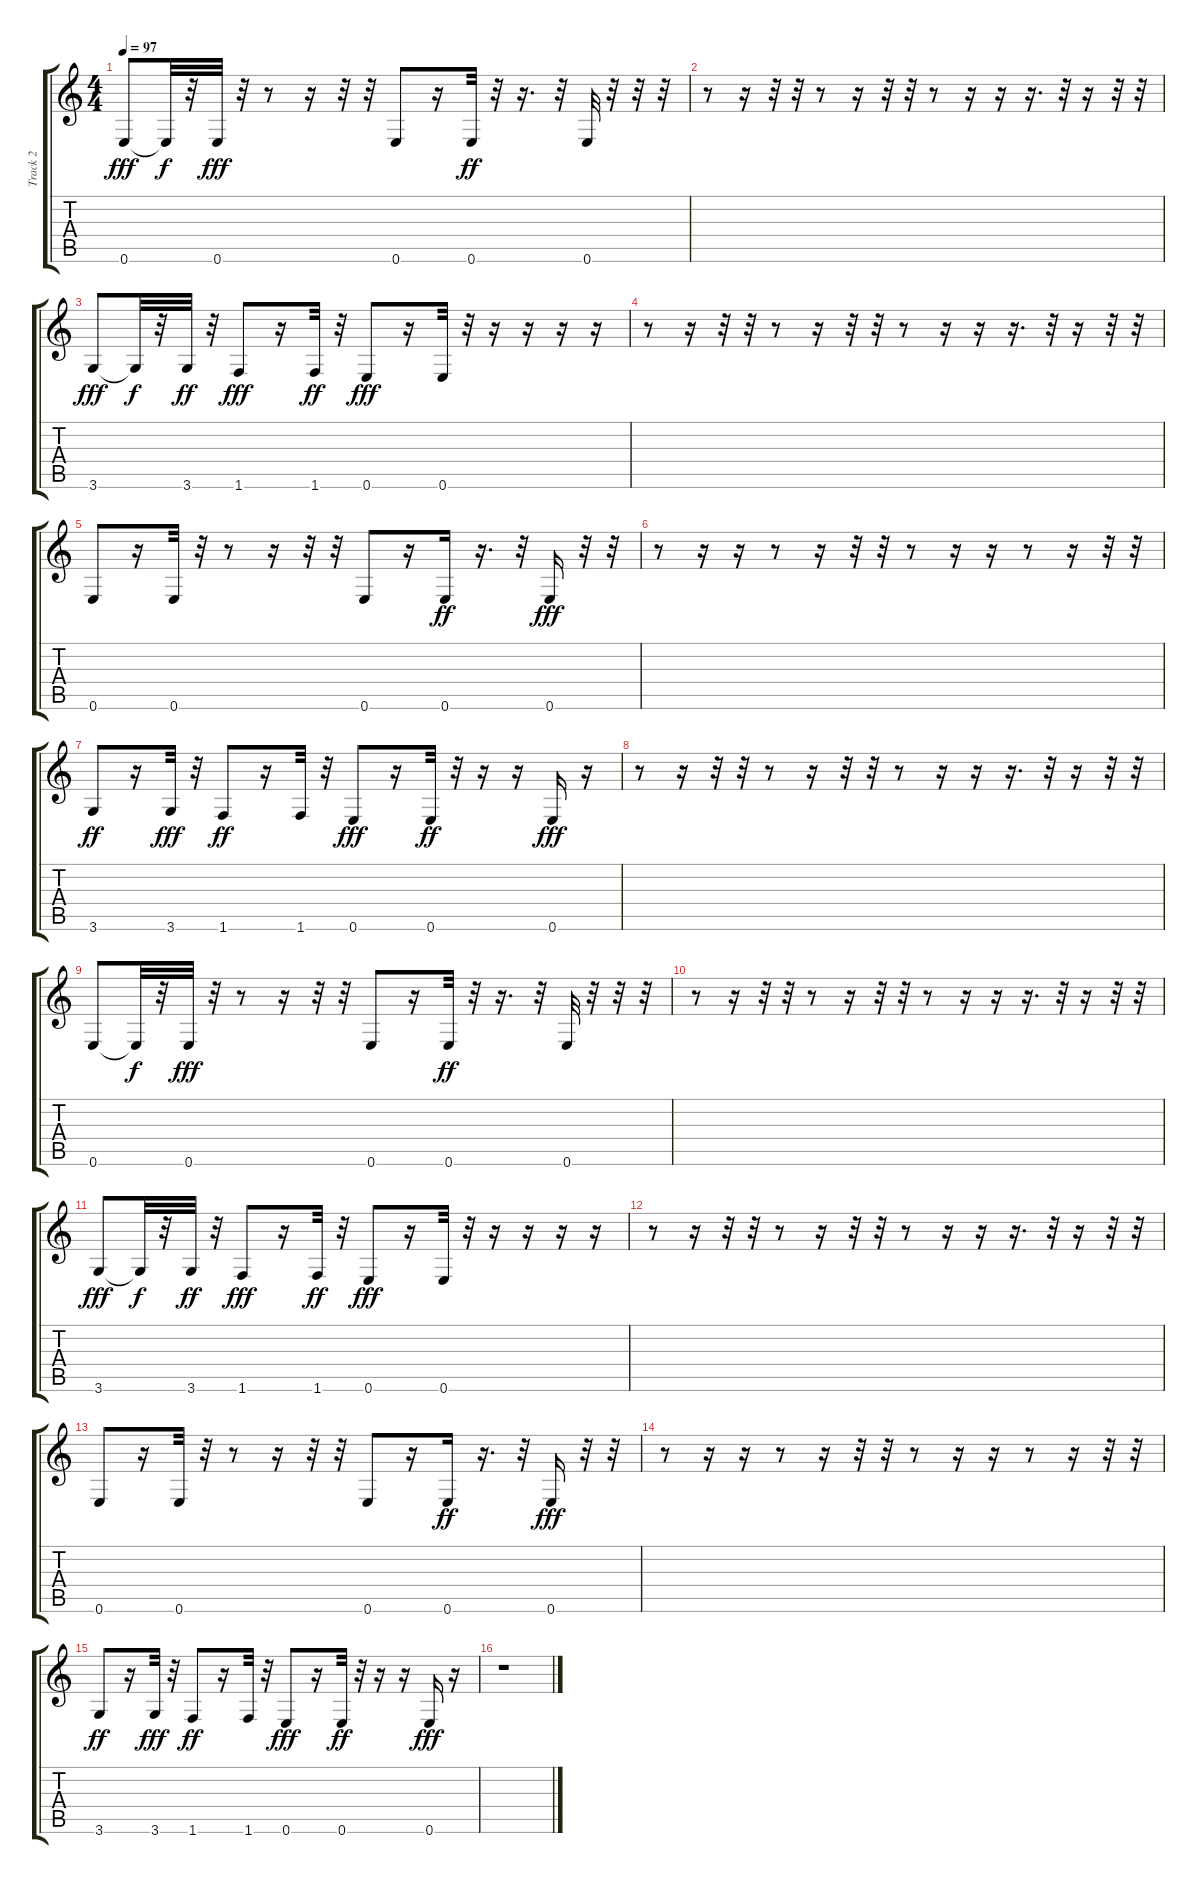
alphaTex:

\track ("Track 2" "Track 2") {instrument electricbassfinger}
\staff {score tabs}
\tuning (E4 B3 G3 D3 A2 E2) {hide}
\ts (4 4)
\tempo 97
\clef g2
\ks c
0.6.8{dy fff} 0.6{t}.32{dy f} r.32 0.6.32{dy fff} r.32 r.8 r.16 r.32 r.32 0.6.8 r.16 0.6.32{dy ff} r.32 r.16{d} r.32 0.6.32 r.32 r.32 r.32 |
r.8 r.16 r.32 r.32 r.8 r.16 r.32 r.32 r.8 r.16 r.16 r.16{d} r.32 r.16 r.32 r.32 |
3.6.8{dy fff} 3.6{t}.32{dy f} r.32 3.6.32{dy ff} r.32 1.6.8{dy fff} r.16 1.6.32{dy ff} r.32 0.6.8{dy fff} r.16 0.6.32 r.32 r.16 r.16 r.16 r.16 |
r.8 r.16 r.32 r.32 r.8 r.16 r.32 r.32 r.8 r.16 r.16 r.16{d} r.32 r.16 r.32 r.32 |
0.6.8 r.16 0.6.32 r.32 r.8 r.16 r.32 r.32 0.6.8 r.16 0.6.16{dy ff} r.16{d} r.32 0.6.16{dy fff} r.32 r.32 |
r.8 r.16 r.16 r.8 r.16 r.32 r.32 r.8 r.16 r.16 r.8 r.16 r.32 r.32 |
3.6.8{dy ff} r.16 3.6.32{dy fff} r.32 1.6.8{dy ff} r.16 1.6.32 r.32 0.6.8{dy fff} r.16 0.6.32{dy ff} r.32 r.16 r.16 0.6.16{dy fff} r.16 |
r.8 r.16 r.32 r.32 r.8 r.16 r.32 r.32 r.8 r.16 r.16 r.16{d} r.32 r.16 r.32 r.32 |
0.6.8 0.6{t}.32{dy f} r.32 0.6.32{dy fff} r.32 r.8 r.16 r.32 r.32 0.6.8 r.16 0.6.32{dy ff} r.32 r.16{d} r.32 0.6.32 r.32 r.32 r.32 |
r.8 r.16 r.32 r.32 r.8 r.16 r.32 r.32 r.8 r.16 r.16 r.16{d} r.32 r.16 r.32 r.32 |
3.6.8{dy fff} 3.6{t}.32{dy f} r.32 3.6.32{dy ff} r.32 1.6.8{dy fff} r.16 1.6.32{dy ff} r.32 0.6.8{dy fff} r.16 0.6.32 r.32 r.16 r.16 r.16 r.16 |
r.8 r.16 r.32 r.32 r.8 r.16 r.32 r.32 r.8 r.16 r.16 r.16{d} r.32 r.16 r.32 r.32 |
0.6.8 r.16 0.6.32 r.32 r.8 r.16 r.32 r.32 0.6.8 r.16 0.6.16{dy ff} r.16{d} r.32 0.6.16{dy fff} r.32 r.32 |
r.8 r.16 r.16 r.8 r.16 r.32 r.32 r.8 r.16 r.16 r.8 r.16 r.32 r.32 |
3.6.8{dy ff} r.16 3.6.32{dy fff} r.32 1.6.8{dy ff} r.16 1.6.32 r.32 0.6.8{dy fff} r.16 0.6.32{dy ff} r.32 r.16 r.16 0.6.16{dy fff} r.16 |
r.1
